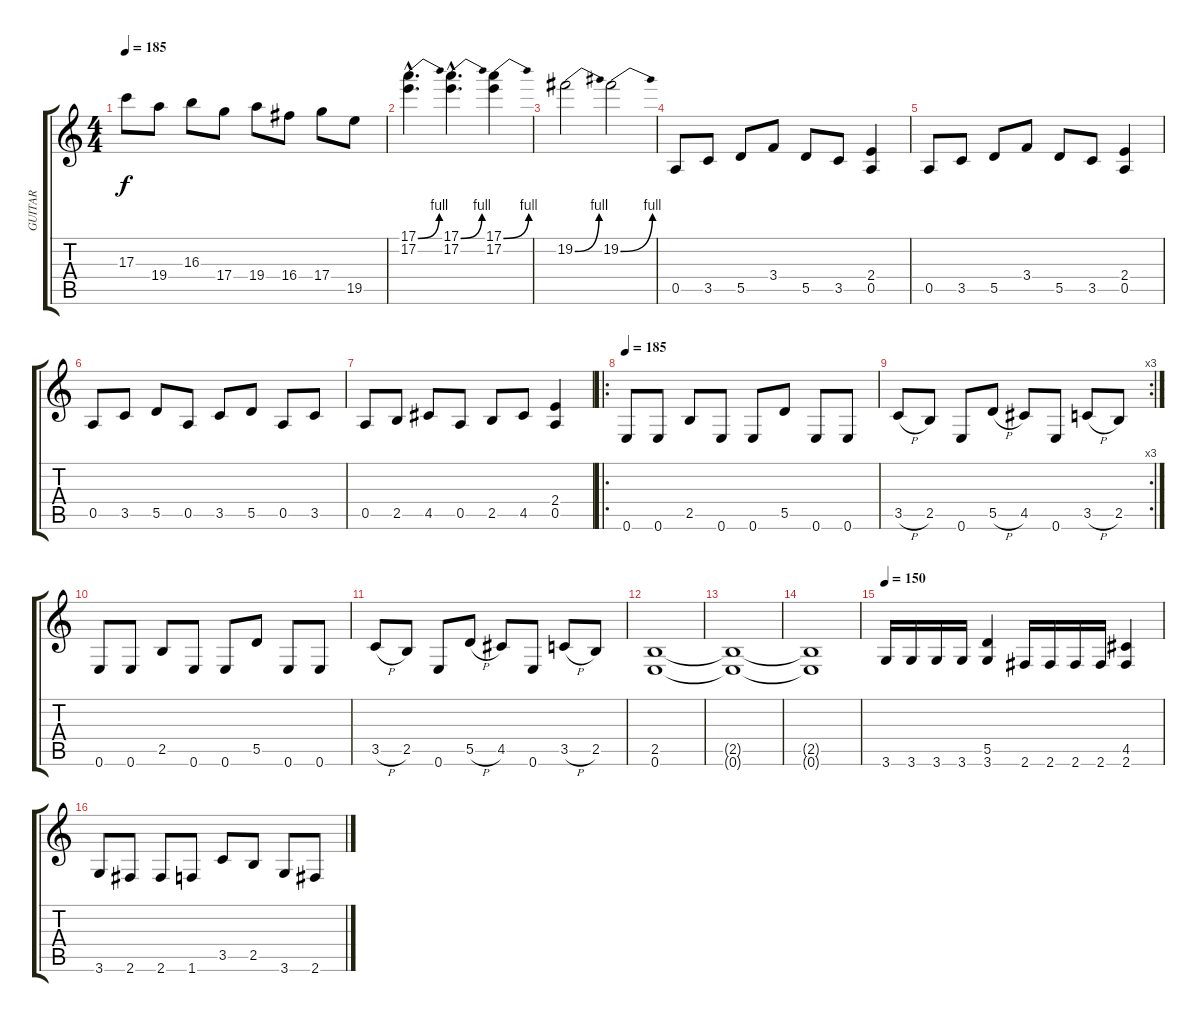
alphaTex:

\track ("GUITAR" "GUITAR") {instrument overdrivenguitar}
\staff {score tabs}
\tuning (E4 B3 G3 D3 A2 E2) {hide}
\ts (4 4)
\tempo 185
\clef g2
\ks c
17.3.8{dy f} 19.4.8 16.3.8 17.4.8 19.4.8 16.4.8 17.4.8 19.5.8 |
(17.1{be (bend 0 0 60 4) hac} 17.2{hac}).4{d} (17.1{be (bend 0 0 60 4) hac} 17.2{hac}).4{d} (17.1{be (bend 0 0 60 4)} 17.2).4 |
19.2{be (bend 0 0 60 4)}.2 19.2{be (bend 0 0 60 4)}.2 |
0.5.8 3.5.8 5.5.8 3.4.8 5.5.8 3.5.8 (2.4 0.5).4 |
0.5.8 3.5.8 5.5.8 3.4.8 5.5.8 3.5.8 (2.4 0.5).4 |
0.5.8 3.5.8 5.5.8 0.5.8 3.5.8 5.5.8 0.5.8 3.5.8 |
0.5.8 2.5.8 4.5.8 0.5.8 2.5.8 4.5.8 (2.4 0.5).4 |
\ro
\tempo 185
0.6.8 0.6.8 2.5.8 0.6.8 0.6.8 5.5.8 0.6.8 0.6.8 |
\rc 3
3.5{h}.8 2.5.8 0.6.8 5.5{h}.8 4.5.8 0.6.8 3.5{h}.8 2.5.8 |
0.6.8 0.6.8 2.5.8 0.6.8 0.6.8 5.5.8 0.6.8 0.6.8 |
3.5{h}.8 2.5.8 0.6.8 5.5{h}.8 4.5.8 0.6.8 3.5{h}.8 2.5.8 |
(2.5 0.6).1 |
(2.5{t} 0.6{t}).1 |
(2.5{t} 0.6{t}).1 |
\tempo 150
3.6.16 3.6.16 3.6.16 3.6.16 (5.5 3.6).4 2.6.16 2.6.16 2.6.16 2.6.16 (4.5 2.6).4 |
3.6.8 2.6.8 2.6.8 1.6.8 3.5.8 2.5.8 3.6.8 2.6.8
